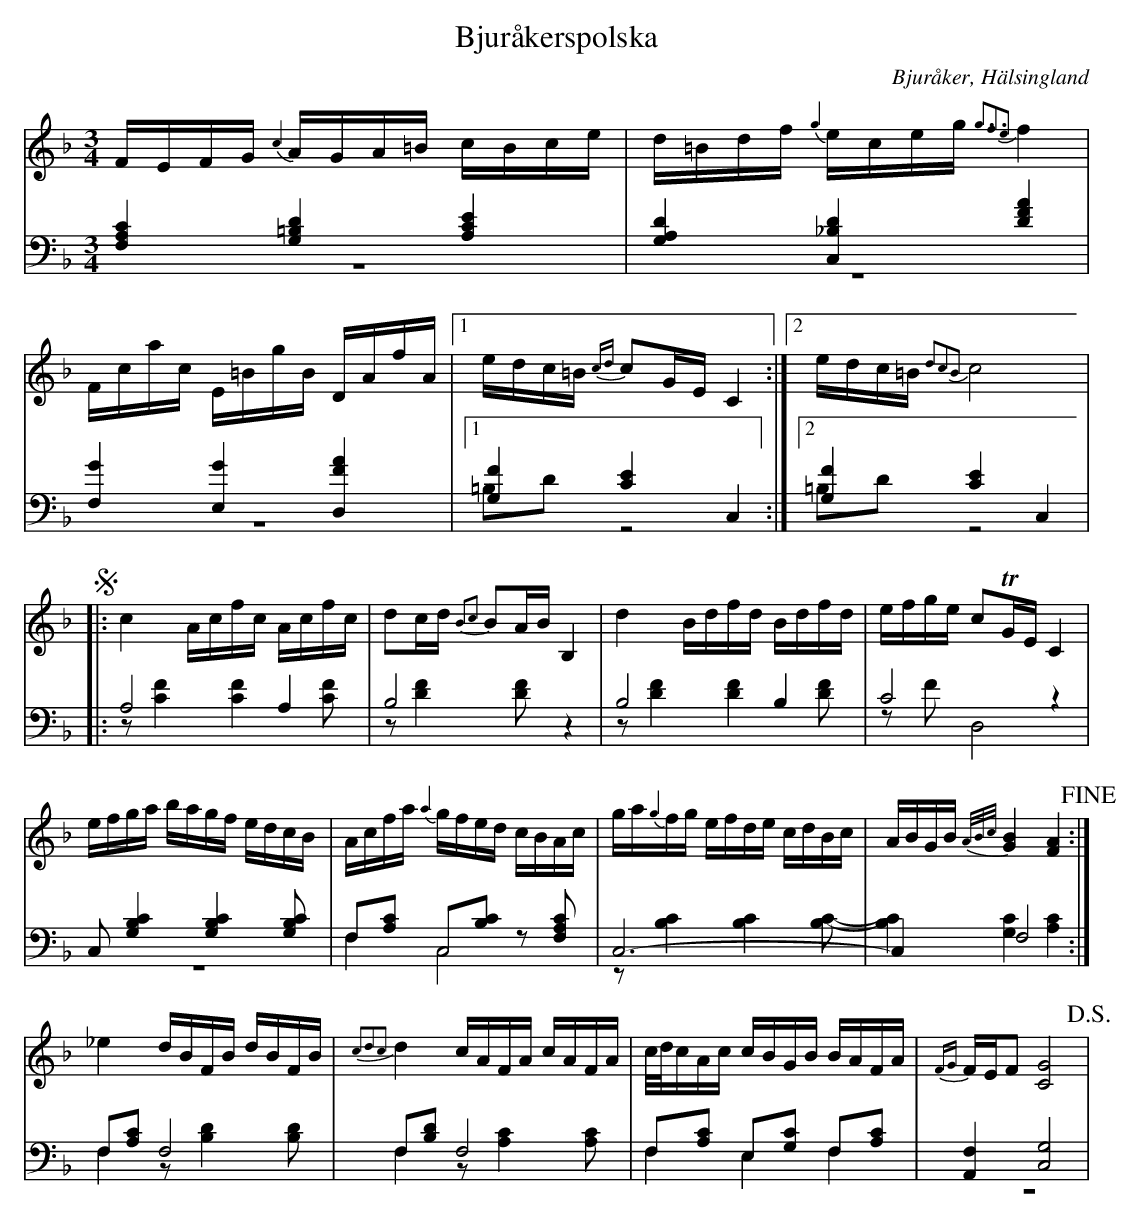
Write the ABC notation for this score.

X:1
T: Bjuråkerspolska
O: Bjuråker, Hälsingland
M: 3/4
L: 1/16
K: F
V:1
V:2
V:3 merge
V:1
FEFG {c2}AGA=B cBce|d=Bdf {g2}eceg {g3f3e2}f4|Fcac E=BgB DAfA|1 edc=B {cd}c2GE C4:|2 edc=B {d2c2B2}c8 |
!segno! |:c4 Acfc Acfc|d2cd {B2c2}B2AB B,4|d4 Bdfd Bdfd|efge c2TGE C4|
efga bagf edcB|Acfa {a2}gfed cBAc|ga{g2}fg efde cdBc|ABGB {A/B/c/}[G4B4] [F4A4] !fine!:|
_e4 dBFB dBFB|{c2d2c2}d4 cAFA cAFA|c/d/cAc cBGB BAFA|{FG}FEF2 [C8G8] !D.S.!|
V:2 clef=bass
[F,4A,4C4] [G,4=B,4D4] [A,4C4E4]|[G,4A,4D4] [C,4_B,4D4] [D4F4A4]|[F,4G4] [E,4G4] [D,4F4A4]|1 [G,4F4] [C4E4] C,4:|2 [G,4F4] [C4E4] C,4 |
|:A,8 A,4|B,8 z4|B,8  B,4|C8 z4|
C,2 [G,4B,4C4] [G,4B,4C4] [G,2B,2C2]|F,2[A,2C2] C,2[B,2C2] z2 [F,2A,2C2]|C,12-|C,4 F,8:|
F,2[A,2C2] F,8|F,2[B,2D2] F,8|F,2[A,2C2] E,2[G,2C2] F,2[A,2C2]|[A,,4F,4] [C,8G,8] |
V:3 clef=bass
z12|z12|z12|1 =B,2D2 z8:|2 =B,2D2 z8|
|:z2 [C4F4] [C4F4] [C2F2]|z2 [D4F4] [D2F2] z4|z2 [D4F4] [D4F4] [D2F2]|z2 F2 D,8|
z12|F,4 C,8|z2 [B,4C4] [B,4C4] [B,2C2]-|[B,4C4] [G,4C4] [A,4C4]:|
F,4 z2 [B,4D4] [B,2D2]|F,4 z2 [A,4C4] [A,2C2]|F,4 E,4 F,4|z12|
